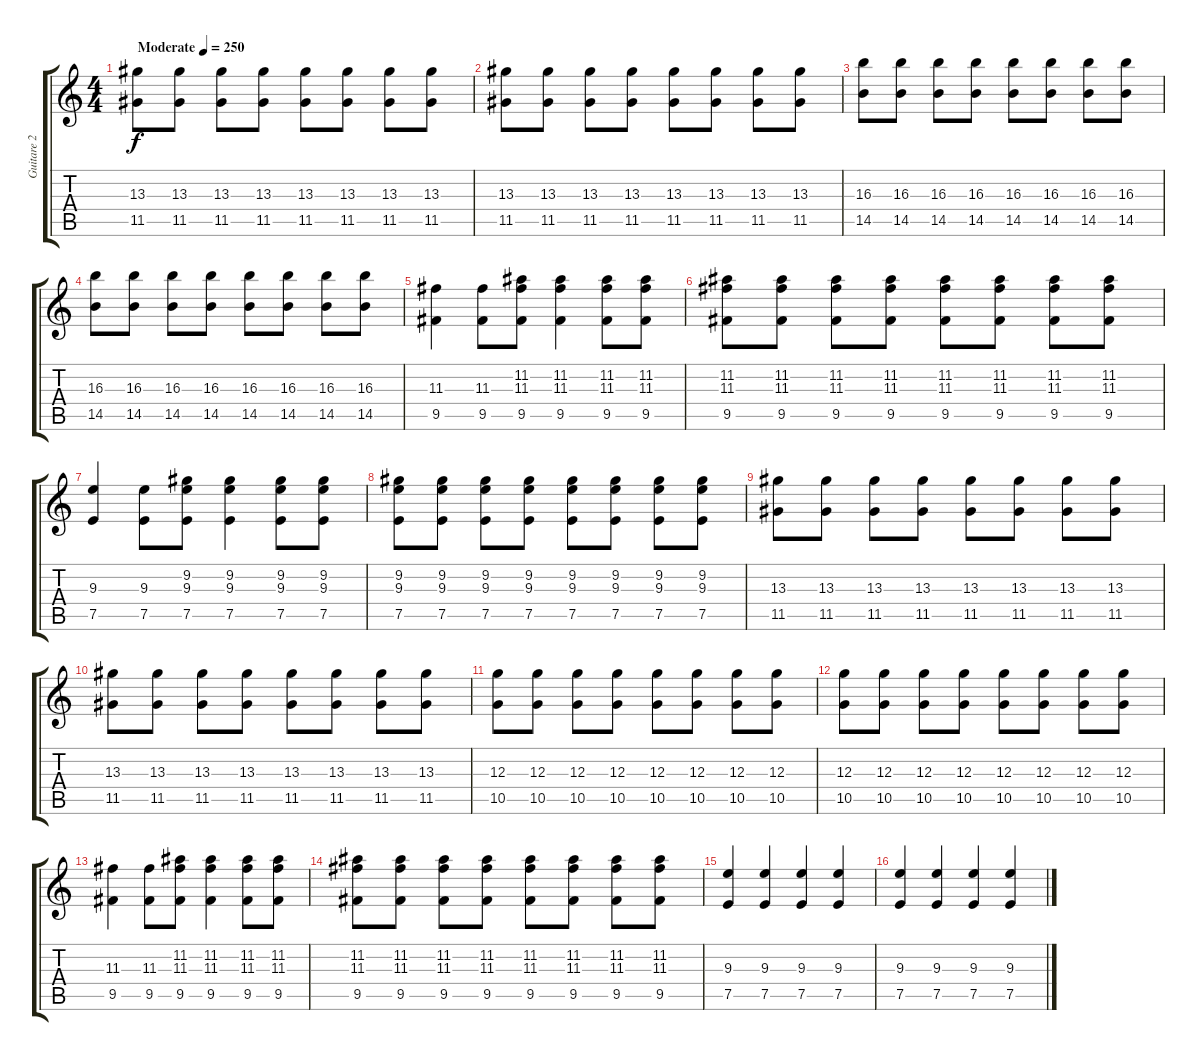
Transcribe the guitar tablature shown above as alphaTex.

\track ("Guitare 2" "Guitare 2") {instrument distortionguitar}
\staff {score tabs}
\tuning (E4 B3 G3 D3 A2 E2) {hide}
\ts (4 4)
\tempo (250 "Moderate")
\clef g2
\ks c
(13.3 11.5).8{dy f instrument distortionguitar} (13.3 11.5).8 (13.3 11.5).8 (13.3 11.5).8 (13.3 11.5).8 (13.3 11.5).8 (13.3 11.5).8 (13.3 11.5).8 |
(13.3 11.5).8 (13.3 11.5).8 (13.3 11.5).8 (13.3 11.5).8 (13.3 11.5).8 (13.3 11.5).8 (13.3 11.5).8 (13.3 11.5).8 |
(16.3 14.5).8 (16.3 14.5).8 (16.3 14.5).8 (16.3 14.5).8 (16.3 14.5).8 (16.3 14.5).8 (16.3 14.5).8 (16.3 14.5).8 |
(16.3 14.5).8 (16.3 14.5).8 (16.3 14.5).8 (16.3 14.5).8 (16.3 14.5).8 (16.3 14.5).8 (16.3 14.5).8 (16.3 14.5).8 |
(11.3 9.5).4 (11.3 9.5).8 (11.2 11.3 9.5).8 (11.2 11.3 9.5).4 (11.2 11.3 9.5).8 (11.2 11.3 9.5).8 |
(11.2 11.3 9.5).8 (11.2 11.3 9.5).8 (11.2 11.3 9.5).8 (11.2 11.3 9.5).8 (11.2 11.3 9.5).8 (11.2 11.3 9.5).8 (11.2 11.3 9.5).8 (11.2 11.3 9.5).8 |
(9.3 7.5).4 (9.3 7.5).8 (9.2 9.3 7.5).8 (9.2 9.3 7.5).4 (9.2 9.3 7.5).8 (9.2 9.3 7.5).8 |
(9.2 9.3 7.5).8 (9.2 9.3 7.5).8 (9.2 9.3 7.5).8 (9.2 9.3 7.5).8 (9.2 9.3 7.5).8 (9.2 9.3 7.5).8 (9.2 9.3 7.5).8 (9.2 9.3 7.5).8 |
(13.3 11.5).8 (13.3 11.5).8 (13.3 11.5).8 (13.3 11.5).8 (13.3 11.5).8 (13.3 11.5).8 (13.3 11.5).8 (13.3 11.5).8 |
(13.3 11.5).8 (13.3 11.5).8 (13.3 11.5).8 (13.3 11.5).8 (13.3 11.5).8 (13.3 11.5).8 (13.3 11.5).8 (13.3 11.5).8 |
(12.3 10.5).8 (12.3 10.5).8 (12.3 10.5).8 (12.3 10.5).8 (12.3 10.5).8 (12.3 10.5).8 (12.3 10.5).8 (12.3 10.5).8 |
(12.3 10.5).8 (12.3 10.5).8 (12.3 10.5).8 (12.3 10.5).8 (12.3 10.5).8 (12.3 10.5).8 (12.3 10.5).8 (12.3 10.5).8 |
(11.3 9.5).4 (11.3 9.5).8 (11.2 11.3 9.5).8 (11.2 11.3 9.5).4 (11.2 11.3 9.5).8 (11.2 11.3 9.5).8 |
(11.2 11.3 9.5).8 (11.2 11.3 9.5).8 (11.2 11.3 9.5).8 (11.2 11.3 9.5).8 (11.2 11.3 9.5).8 (11.2 11.3 9.5).8 (11.2 11.3 9.5).8 (11.2 11.3 9.5).8 |
(9.3 7.5).4 (9.3 7.5).4 (9.3 7.5).4 (9.3 7.5).4 |
(9.3 7.5).4 (9.3 7.5).4 (9.3 7.5).4 (9.3 7.5).4
